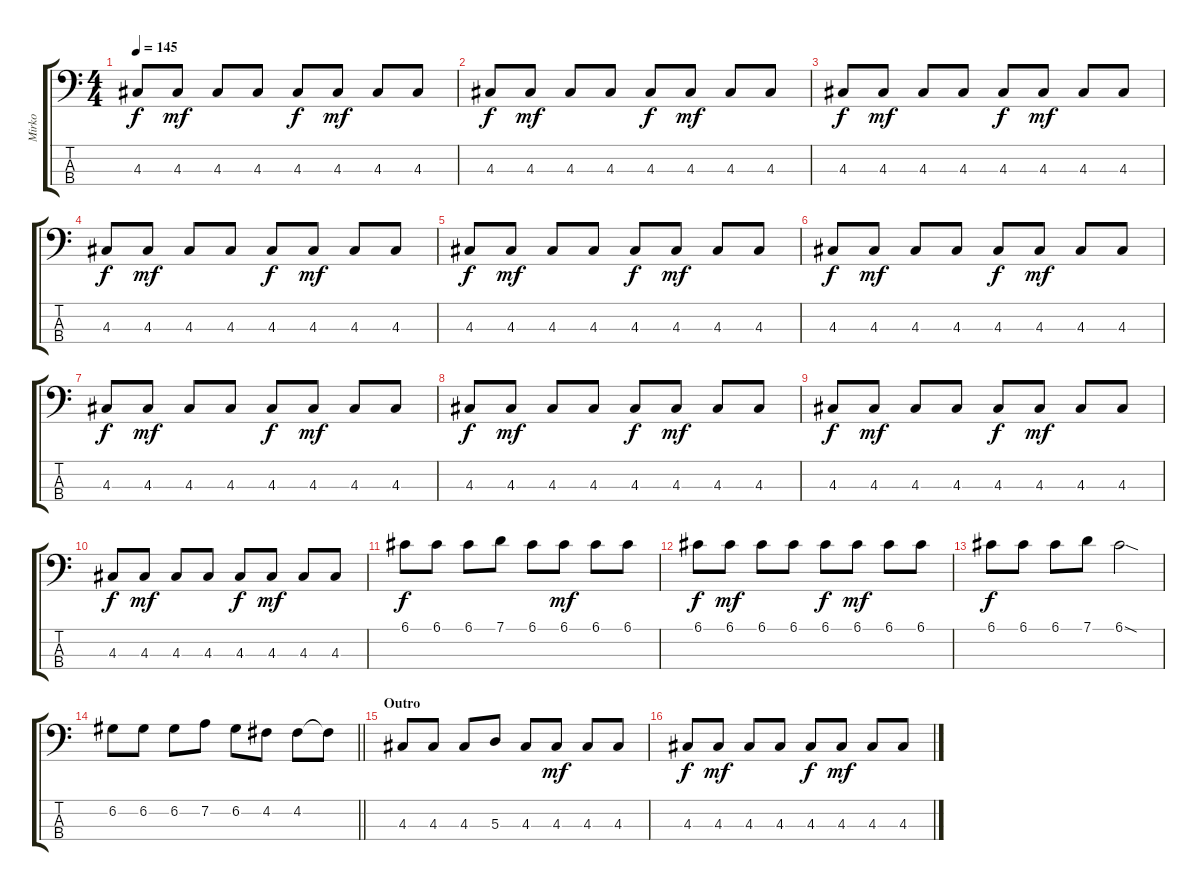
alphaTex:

\track ("Mirko" "Mirko") {instrument electricbassfinger}
\staff {score tabs}
\tuning (G2 D2 A1 E1) {hide}
\ts (4 4)
\tempo 145
\clef f4
\ks c
4.3.8{dy f} 4.3.8{dy mf} 4.3.8 4.3.8 4.3.8{dy f} 4.3.8{dy mf} 4.3.8 4.3.8 |
4.3.8{dy f} 4.3.8{dy mf} 4.3.8 4.3.8 4.3.8{dy f} 4.3.8{dy mf} 4.3.8 4.3.8 |
4.3.8{dy f} 4.3.8{dy mf} 4.3.8 4.3.8 4.3.8{dy f} 4.3.8{dy mf} 4.3.8 4.3.8 |
4.3.8{dy f} 4.3.8{dy mf} 4.3.8 4.3.8 4.3.8{dy f} 4.3.8{dy mf} 4.3.8 4.3.8 |
4.3.8{dy f} 4.3.8{dy mf} 4.3.8 4.3.8 4.3.8{dy f} 4.3.8{dy mf} 4.3.8 4.3.8 |
4.3.8{dy f} 4.3.8{dy mf} 4.3.8 4.3.8 4.3.8{dy f} 4.3.8{dy mf} 4.3.8 4.3.8 |
4.3.8{dy f} 4.3.8{dy mf} 4.3.8 4.3.8 4.3.8{dy f} 4.3.8{dy mf} 4.3.8 4.3.8 |
4.3.8{dy f} 4.3.8{dy mf} 4.3.8 4.3.8 4.3.8{dy f} 4.3.8{dy mf} 4.3.8 4.3.8 |
4.3.8{dy f} 4.3.8{dy mf} 4.3.8 4.3.8 4.3.8{dy f} 4.3.8{dy mf} 4.3.8 4.3.8 |
4.3.8{dy f} 4.3.8{dy mf} 4.3.8 4.3.8 4.3.8{dy f} 4.3.8{dy mf} 4.3.8 4.3.8 |
6.1.8{dy f} 6.1.8 6.1.8 7.1.8 6.1.8 6.1.8{dy mf} 6.1.8 6.1.8 |
6.1.8{dy f} 6.1.8{dy mf} 6.1.8 6.1.8 6.1.8{dy f} 6.1.8{dy mf} 6.1.8 6.1.8 |
6.1.8{dy f} 6.1.8 6.1.8 7.1.8 6.1{sod}.2 |
\barLineRight lightlight
6.2.8 6.2.8 6.2.8 7.2.8 6.2.8 4.2.8 4.2.8 4.2{t}.8 |
\section ("" "Outro")
4.3.8 4.3.8 4.3.8 5.3.8 4.3.8 4.3.8{dy mf} 4.3.8 4.3.8 |
4.3.8{dy f} 4.3.8{dy mf} 4.3.8 4.3.8 4.3.8{dy f} 4.3.8{dy mf} 4.3.8 4.3.8
